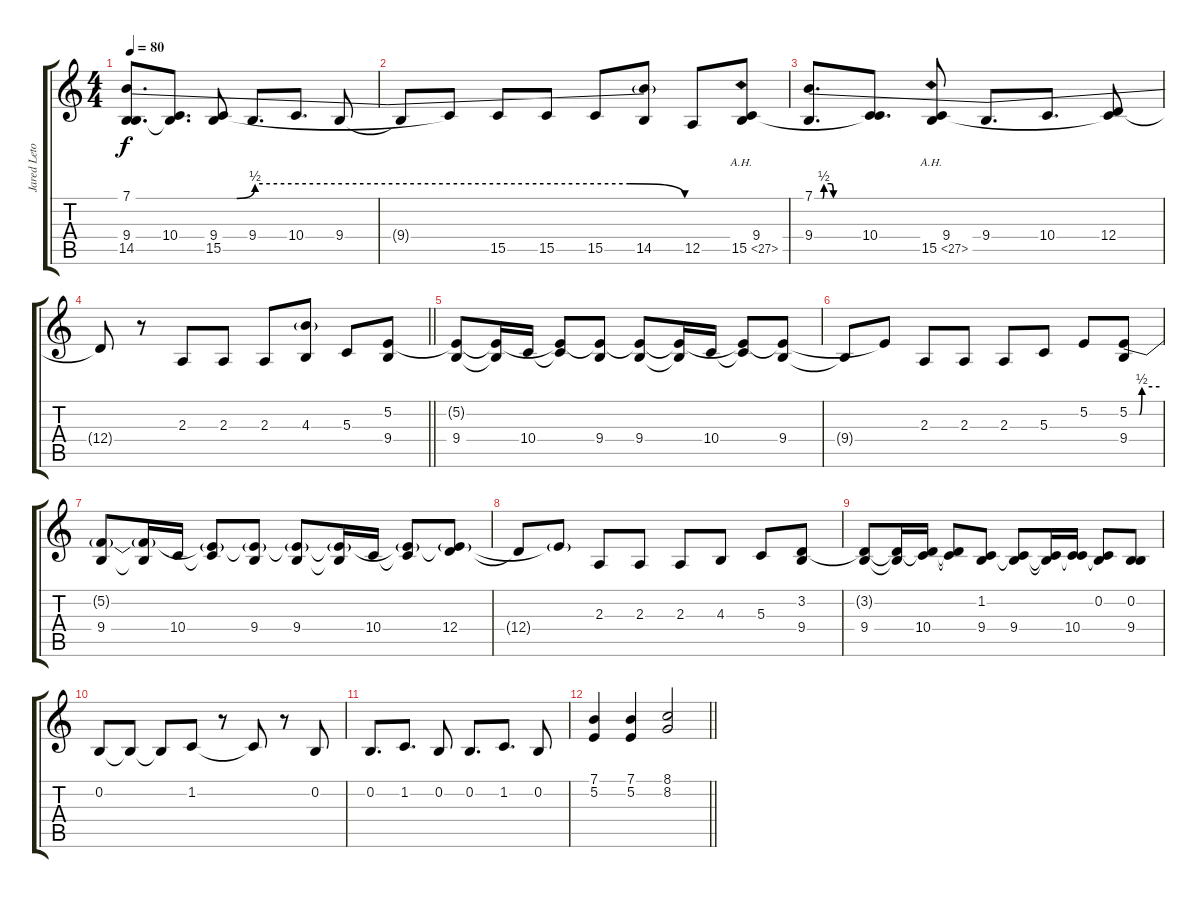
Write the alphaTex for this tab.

\track ("Jared Leto - Vocals" "Jared Leto") {instrument clarinet}
\staff {score tabs}
\tuning (E4 B3 G3 D3 A2 E2) {hide}
\ts (4 4)
\tempo 80
\clef g2
\ks c
(7.1{be (custom 0 0 11 0 13 2 54 2 60 0)} 9.4 14.5{t}).8{d dy f} (10.4 14.5{t}).8{d} (9.4 15.5).8 9.4.8{d} 10.4.8{d} 9.4.8 |
9.4{t}.8 15.5{t}.8 15.5.8 15.5.8 15.5.8 (7.1{t} 14.5).8 12.5.8 (9.4 15.5{ah 12}).8 |
(7.1{be (custom 0 0 11 0 13 2 23 2 26 0 60 0)} 9.4).8{d} (10.4 15.5{t}).8{d} (9.4 15.5{ah 12}).8 9.4.8{d} 10.4.8{d} (12.4 15.5{t}).8 |
\barLineRight lightlight
12.4{t}.8 r.8 2.3.8 2.3.8 2.3.8 (7.1{t} 4.3).8 5.3.8 (5.2 9.4).8 |
(5.2{t} 9.4).8 (5.2{t} 9.4{t}).16 10.4.16 (5.2{t} 10.4{t}).8 (5.2{t} 9.4).8 (5.2{t} 9.4).8 (5.2{t} 9.4{t}).16 10.4.16 (5.2{t} 10.4{t}).8 (5.2{t} 9.4).8 |
9.4{t}.8 5.2{t}.8 2.3.8 2.3.8 2.3.8 5.3.8 5.2.8 (5.2{be (custom 0 0 20 0 25 2 60 2)} 9.4).8 |
(5.2{t} 9.4).8 (5.2{t} 9.4{t}).16 10.4.16 (5.2{t} 10.4{t}).8 (5.2{t} 9.4).8 (5.2{t} 9.4).8 (5.2{t} 9.4{t}).16 10.4.16 (5.2{t} 10.4{t}).8 (5.2{t} 12.4).8 |
12.4{t}.8 5.2{t}.8 2.3.8 2.3.8 2.3.8 4.3.8 5.3.8 (3.2 9.4).8 |
(3.2{t} 9.4).8 (3.2{t} 9.4{t}).16 (3.2{t} 10.4).16 (3.2{t} 10.4{t}).8 (1.2 9.4).8 (1.2{t} 9.4).8 (1.2{t} 9.4{t}).16 (1.2{t} 10.4).16 (0.2 10.4{t}).8 (0.2 9.4).8 |
0.2.8 0.2{t}.8 0.2{t}.8 1.2.8 r.8 1.2{t}.8 r.8 0.2.8 |
0.2.8{d} 1.2.8{d} 0.2.8 0.2.8{d} 1.2.8{d} 0.2.8 |
\barLineRight lightlight
(7.1 5.2).4 (7.1 5.2).4 (8.1 8.2).2
